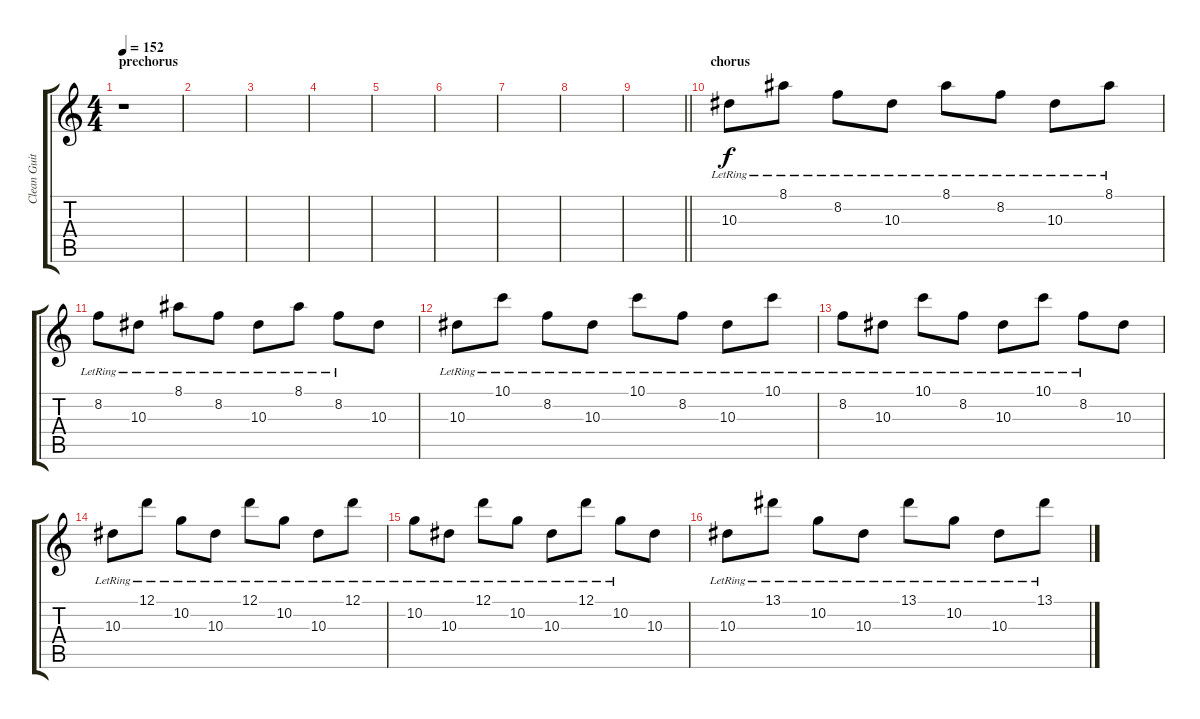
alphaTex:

\track ("Clean Guitar 1" "Clean Guit") {instrument electricguitarclean}
\staff {score tabs}
\tuning (D4 A3 F3 C3 G2 C2) {hide}
\ts (4 4)
\section ("" "prechorus")
\tempo 152
\clef g2
\ks c
r.1{dy f} |
|
|
|
|
|
|
|
\barLineRight lightlight
|
\section ("" "chorus")
10.3{lr}.8{volume 11} 8.1{lr}.8 8.2{lr}.8 10.3{lr}.8 8.1{lr}.8 8.2{lr}.8 10.3{lr}.8 8.1{lr}.8 |
8.2{lr}.8 10.3{lr}.8 8.1{lr}.8 8.2{lr}.8 10.3{lr}.8 8.1{lr}.8 8.2{lr}.8 10.3.8 |
10.3{lr}.8 10.1{lr}.8 8.2{lr}.8 10.3{lr}.8 10.1{lr}.8 8.2{lr}.8 10.3{lr}.8 10.1{lr}.8 |
8.2{lr}.8 10.3{lr}.8 10.1{lr}.8 8.2{lr}.8 10.3{lr}.8 10.1{lr}.8 8.2{lr}.8 10.3.8 |
10.3{lr}.8 12.1{lr}.8 10.2{lr}.8 10.3{lr}.8 12.1{lr}.8 10.2{lr}.8 10.3{lr}.8 12.1{lr}.8 |
10.2{lr}.8 10.3{lr}.8 12.1{lr}.8 10.2{lr}.8 10.3{lr}.8 12.1{lr}.8 10.2{lr}.8 10.3.8 |
10.3{lr}.8 13.1{lr}.8 10.2{lr}.8 10.3{lr}.8 13.1{lr}.8 10.2{lr}.8 10.3{lr}.8 13.1{lr}.8
